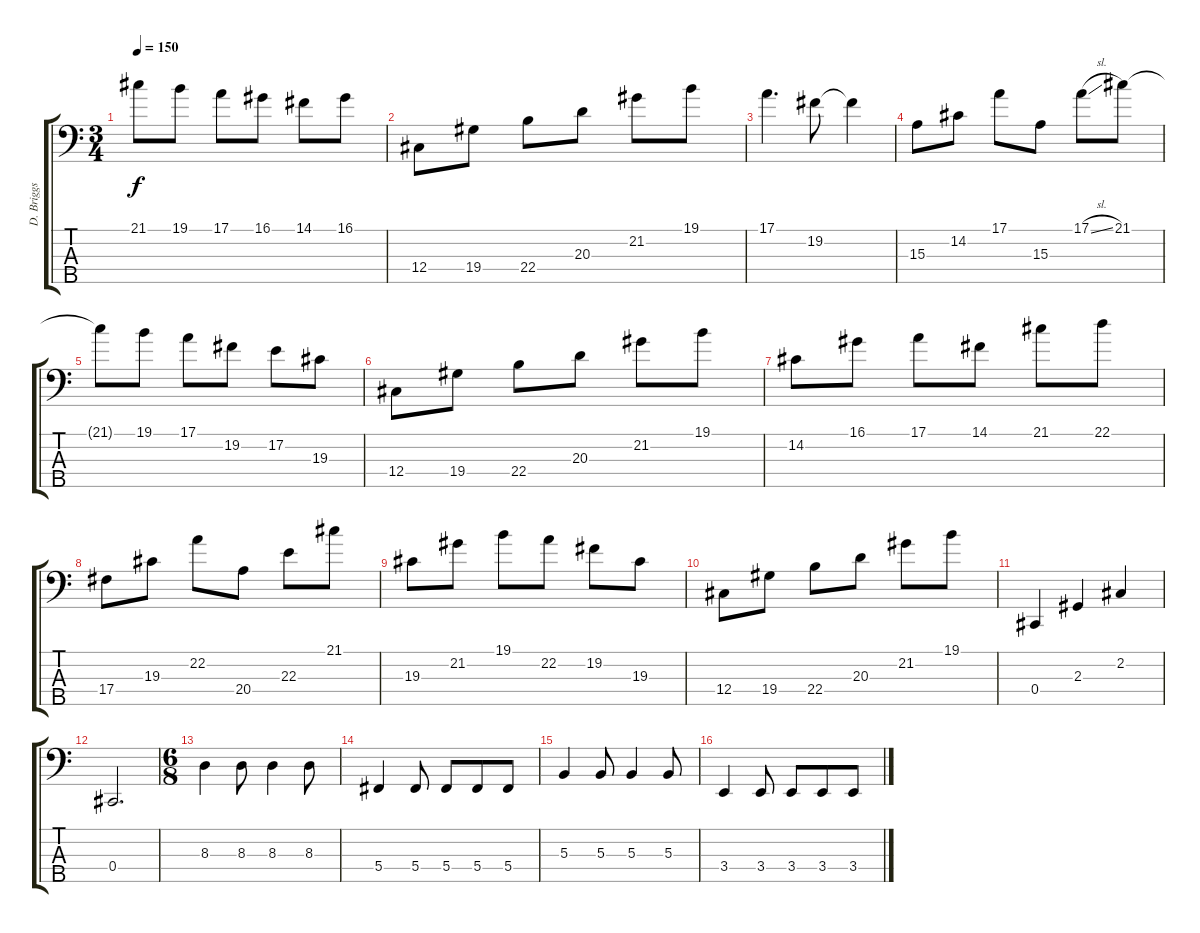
\track ("D. Briggs Bass" "D. Briggs ") {instrument electricbassfinger}
\staff {score tabs}
\tuning (E2 B1 Gb1 Db1 Ab0) {hide}
\ts (3 4)
\tempo 150
\clef f4
\ks c
21.1{t}.8{dy f} 19.1.8 17.1.8 16.1.8 14.1.8 16.1.8 |
12.4.8 19.4.8 22.4.8 20.3.8 21.2.8 19.1.8 |
17.1.4{d} 19.2.8 19.2{t}.4 |
15.3.8 14.2.8 17.1.8 15.3.8 17.1{sl}.8 21.1.8 |
21.1{t}.8 19.1.8 17.1.8 19.2.8 17.2.8 19.3.8 |
12.4.8 19.4.8 22.4.8 20.3.8 21.2.8 19.1.8 |
14.2.8 16.1.8 17.1.8 14.1.8 21.1.8 22.1.8 |
17.4.8 19.3.8 22.2.8 20.4.8 22.3.8 21.1.8 |
19.3.8 21.2.8 19.1.8 22.2.8 19.2.8 19.3.8 |
12.4.8 19.4.8 22.4.8 20.3.8 21.2.8 19.1.8 |
0.4.4 2.3.4 2.2.4 |
0.4.2{d} |
\ts (6 8)
8.3.4 8.3.8 8.3.4 8.3.8 |
5.4.4 5.4.8 5.4.8 5.4.8 5.4.8 |
5.3.4 5.3.8 5.3.4 5.3.8 |
3.4.4 3.4.8 3.4.8 3.4.8 3.4.8
